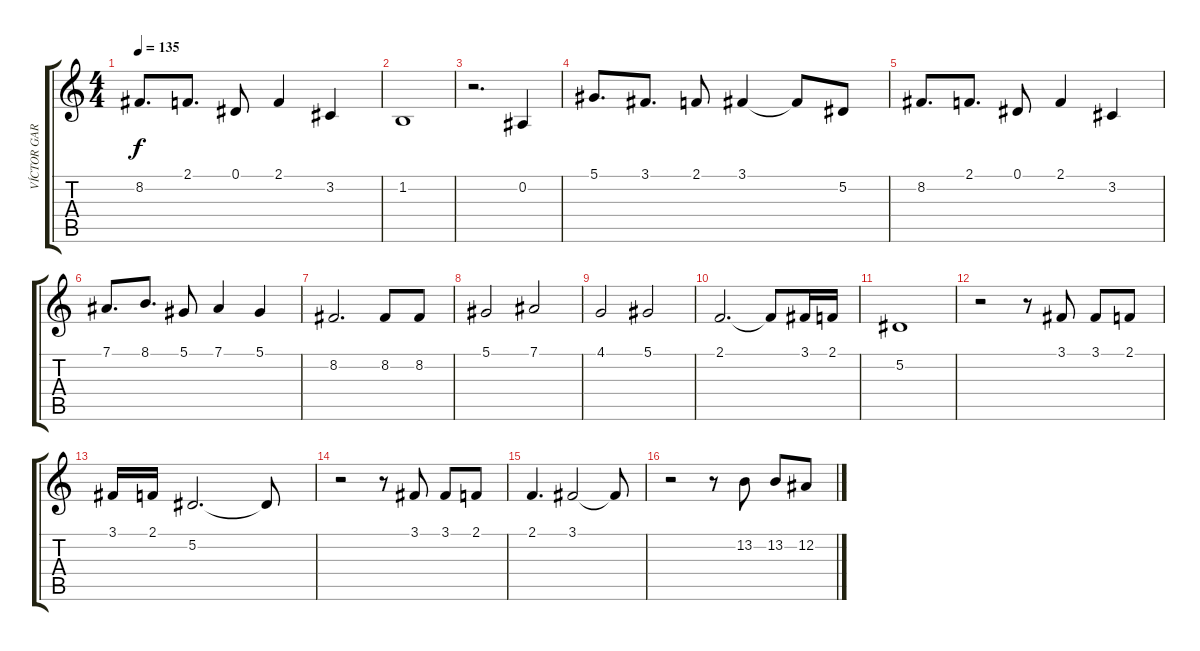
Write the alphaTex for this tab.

\track ("VÍCTOR GARCÍA" "VÍCTOR GAR") {instrument clarinet}
\staff {score tabs}
\tuning (Eb4 Bb3 Gb3 Db3 Ab2 Eb2) {hide}
\ts (4 4)
\tempo 135
\clef g2
\ks c
8.2.8{d dy f} 2.1.8{d} 0.1.8 2.1.4 3.2.4 |
1.2.1 |
r.2{d} 0.2.4 |
5.1.8{d} 3.1.8{d} 2.1.8 3.1.4 3.1{t}.8 5.2.8 |
8.2.8{d} 2.1.8{d} 0.1.8 2.1.4 3.2.4 |
7.1.8{d} 8.1.8{d} 5.1.8 7.1.4 5.1.4 |
8.2.2{d} 8.2.8 8.2.8 |
5.1.2 7.1.2 |
4.1.2 5.1.2 |
2.1.2{d} 2.1{t}.8 3.1.16 2.1.16 |
5.2.1 |
r.2 r.8 3.1.8 3.1.8 2.1.8 |
3.1.16 2.1.16 5.2.2{d} 5.2{t}.8 |
r.2 r.8 3.1.8 3.1.8 2.1.8 |
2.1.4{d} 3.1.2 3.1{t}.8 |
r.2 r.8 13.2.8 13.2.8 12.2.8
